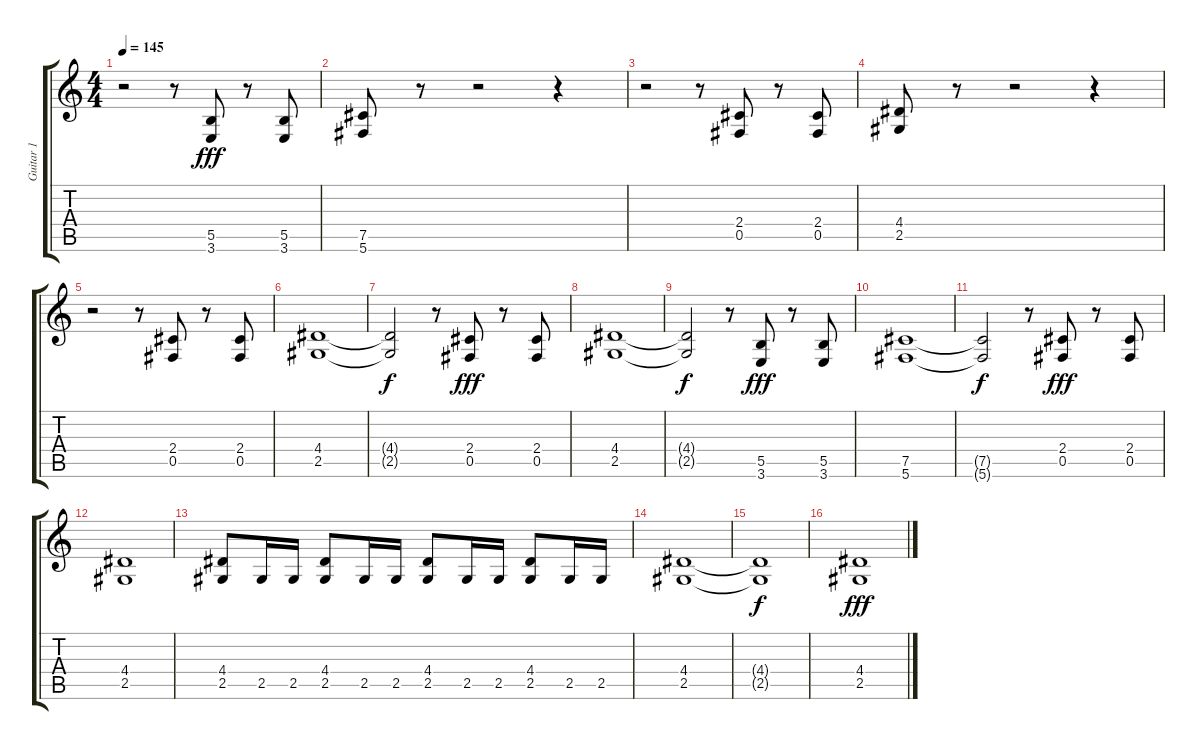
\track ("Guitar 1" "Guitar 1") {instrument distortionguitar}
\staff {score tabs}
\tuning (Db4 Ab3 E3 B2 Gb2 Db2) {hide}
\ts (4 4)
\tempo 145
\clef g2
\ks c
r.2{dy fff} r.8 (5.5 3.6).8 r.8 (5.5 3.6).8 |
(7.5 5.6).8 r.8 r.2 r.4 |
r.2 r.8 (2.4 0.5).8 r.8 (2.4 0.5).8 |
(4.4 2.5).8 r.8 r.2 r.4 |
r.2 r.8 (2.4 0.5).8 r.8 (2.4 0.5).8 |
(4.4 2.5).1 |
(4.4{t} 2.5{t}).2{dy f} r.8 (2.4 0.5).8{dy fff} r.8 (2.4 0.5).8 |
(4.4 2.5).1 |
(4.4{t} 2.5{t}).2{dy f} r.8 (5.5 3.6).8{dy fff} r.8 (5.5 3.6).8 |
(7.5 5.6).1 |
(7.5{t} 5.6{t}).2{dy f} r.8 (2.4 0.5).8{dy fff} r.8 (2.4 0.5).8 |
(4.4 2.5).1 |
(4.4 2.5).8 2.5.16 2.5.16 (4.4 2.5).8 2.5.16 2.5.16 (4.4 2.5).8 2.5.16 2.5.16 (4.4 2.5).8 2.5.16 2.5.16 |
(4.4 2.5).1 |
(4.4{t} 2.5{t}).1{dy f} |
(4.4 2.5).1{dy fff}
